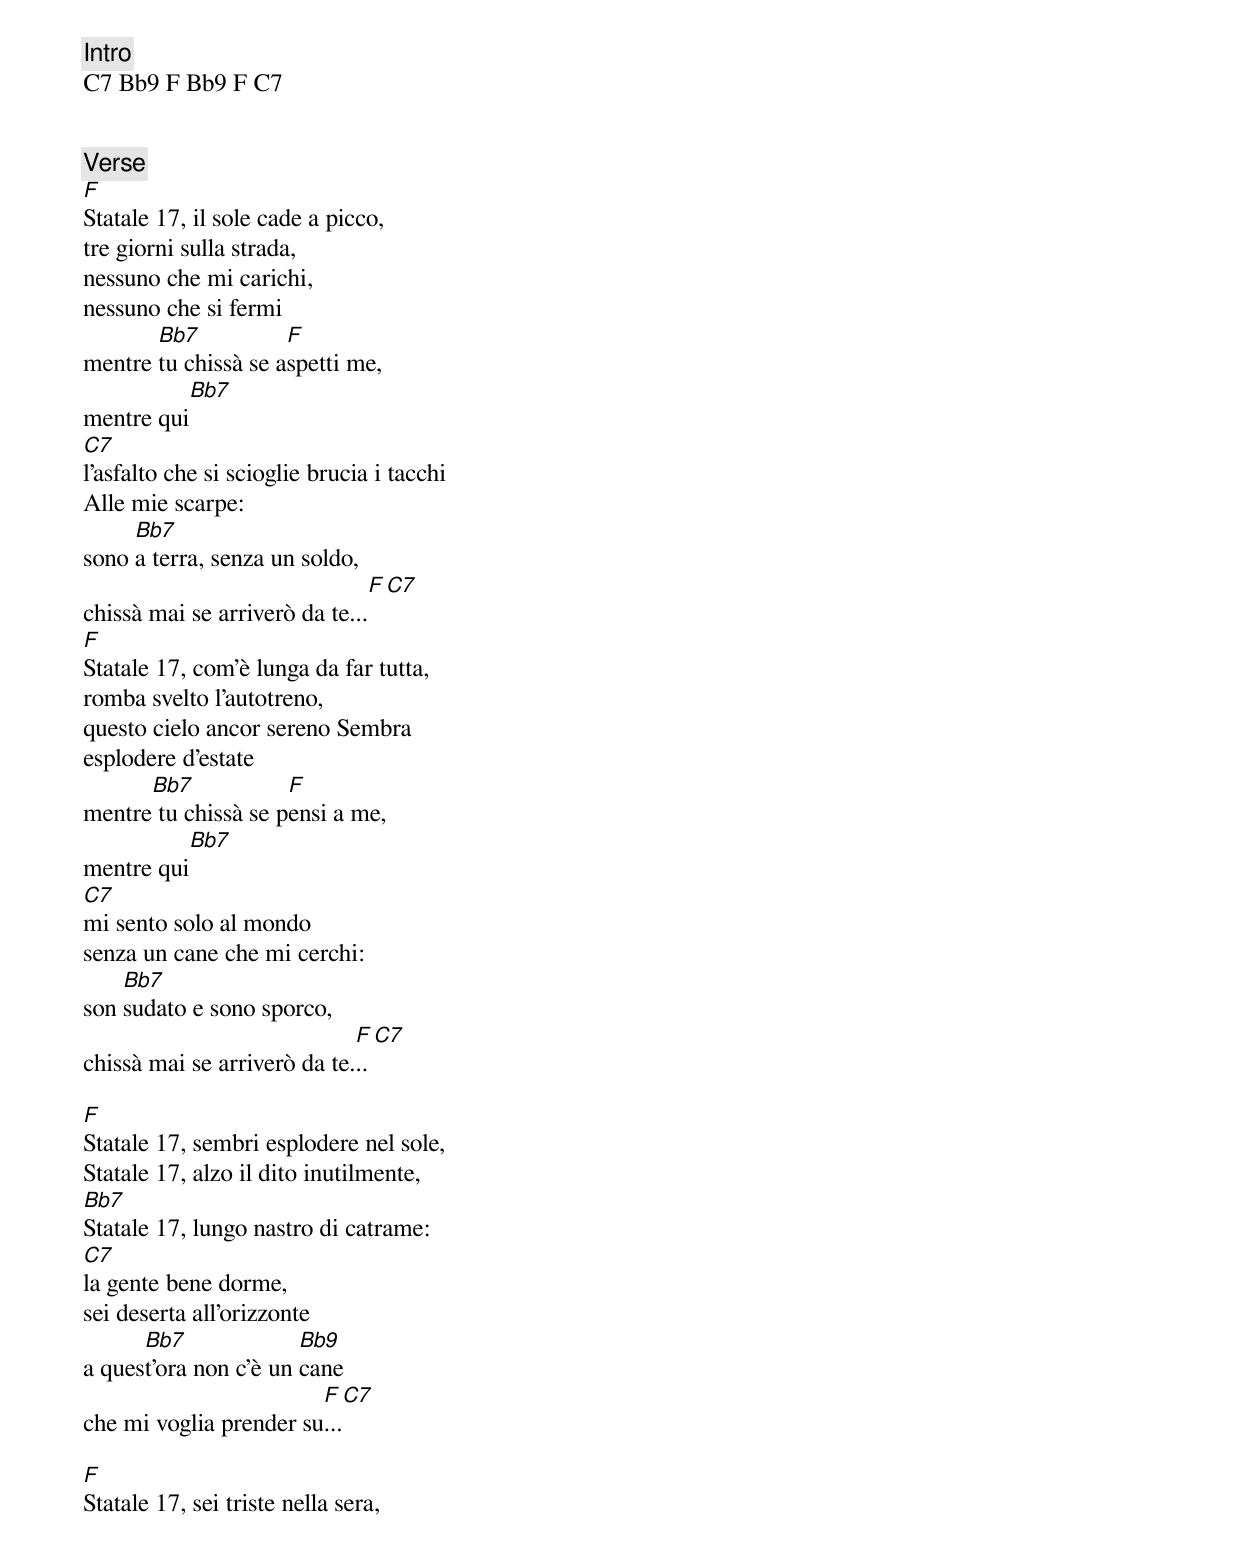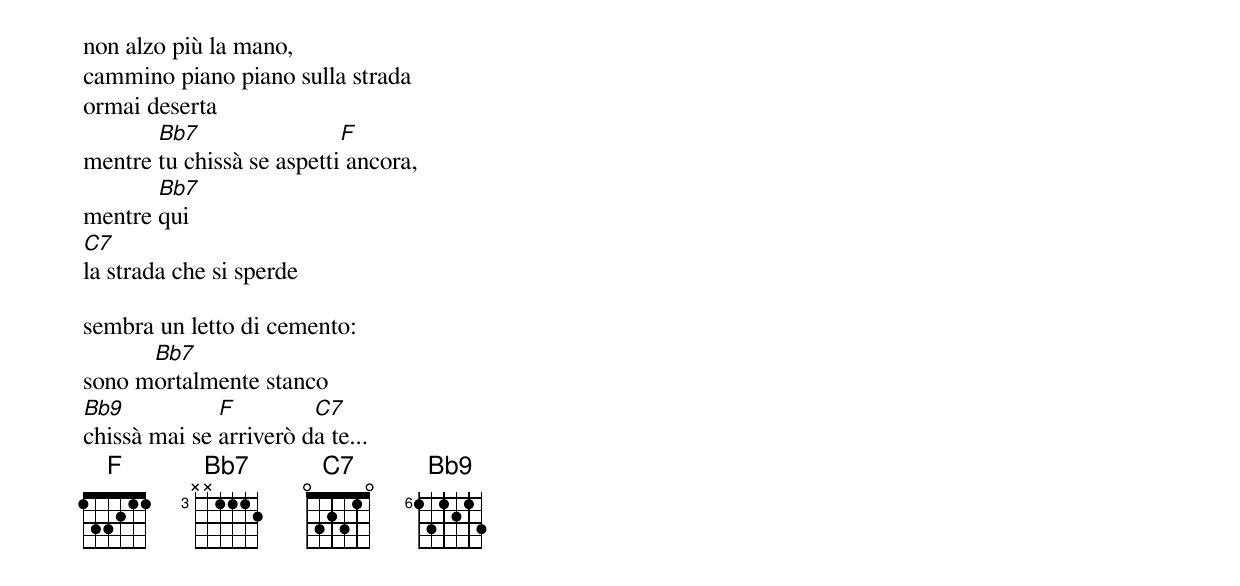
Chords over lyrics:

[Intro]
C7 Bb9 F Bb9 F C7


[Verse]
F
Statale 17, il sole cade a picco,
tre giorni sulla strada,
nessuno che mi carichi,
nessuno che si fermi
       Bb7           F
mentre tu chissà se aspetti me,
          Bb7
mentre qui
C7
l'asfalto che si scioglie brucia i tacchi
Alle mie scarpe:
     Bb7
sono a terra, senza un soldo,
                               F  C7
chissà mai se arriverò da te...
F
Statale 17, com'è lunga da far tutta,
romba svelto l'autotreno,
questo cielo ancor sereno Sembra
esplodere d'estate
      Bb7            F
mentre tu chissà se pensi a me,
          Bb7
mentre qui
C7
mi sento solo al mondo
senza un cane che mi cerchi:
    Bb7
son sudato e sono sporco,
                             F C7
chissà mai se arriverò da te...

F
Statale 17, sembri esplodere nel sole,
Statale 17, alzo il dito inutilmente,
Bb7
Statale 17, lungo nastro di catrame:
C7
la gente bene dorme,
sei deserta all'orizzonte
      Bb7              Bb9
a quest'ora non c'è un cane
                        F    C7
che mi voglia prender su...

F
Statale 17, sei triste nella sera,

non alzo più la mano,
cammino piano piano sulla strada
ormai deserta
       Bb7                 F
mentre tu chissà se aspetti ancora,
       Bb7
mentre qui
C7
la strada che si sperde

sembra un letto di cemento:
      Bb7
sono mortalmente stanco
Bb9           F         C7
chissà mai se arriverò da te...
